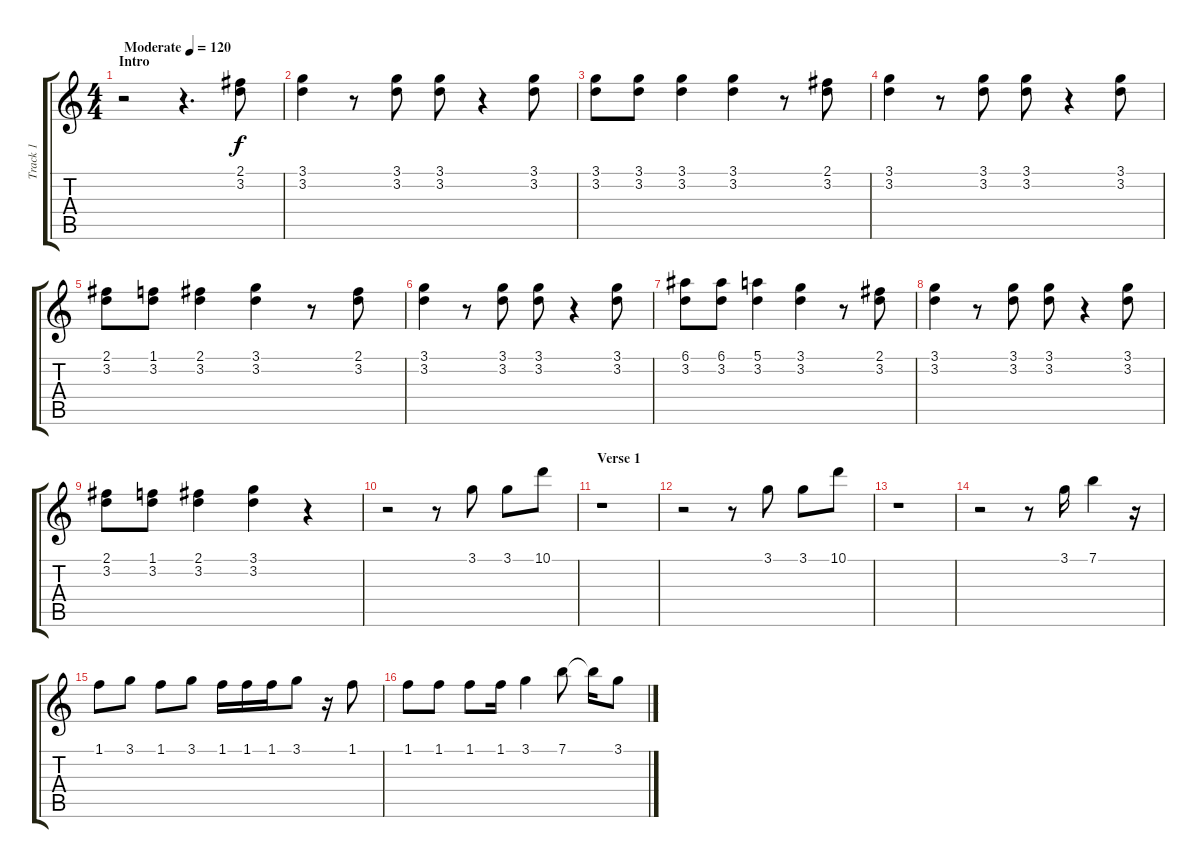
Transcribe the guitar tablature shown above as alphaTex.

\track ("Track 1" "Track 1") {instrument distortionguitar}
\staff {score tabs}
\tuning (E4 B3 G3 D3 A2 E2) {hide}
\ts (4 4)
\section ("" "Intro")
\tempo (120 "Moderate")
\clef g2
\ks c
r.2{dy f instrument distortionguitar} r.4{d} (2.1 3.2).8 |
(3.1 3.2).4 r.8 (3.1 3.2).8 (3.1 3.2).8 r.4 (3.1 3.2).8 |
(3.1 3.2).8 (3.1 3.2).8 (3.1 3.2).4 (3.1 3.2).4 r.8 (2.1 3.2).8 |
(3.1 3.2).4 r.8 (3.1 3.2).8 (3.1 3.2).8 r.4 (3.1 3.2).8 |
(2.1 3.2).8 (1.1 3.2).8 (2.1 3.2).4 (3.1 3.2).4 r.8 (2.1 3.2).8 |
(3.1 3.2).4 r.8 (3.1 3.2).8 (3.1 3.2).8 r.4 (3.1 3.2).8 |
(6.1 3.2).8 (6.1 3.2).8 (5.1 3.2).4 (3.1 3.2).4 r.8 (2.1 3.2).8 |
(3.1 3.2).4 r.8 (3.1 3.2).8 (3.1 3.2).8 r.4 (3.1 3.2).8 |
(2.1 3.2).8 (1.1 3.2).8 (2.1 3.2).4 (3.1 3.2).4 r.4 |
r.2 r.8 3.1.8 3.1.8 10.1.8 |
\section ("" "Verse 1")
r.1 |
r.2 r.8 3.1.8 3.1.8 10.1.8 |
r.1 |
r.2 r.8 3.1.16 7.1.4 r.16 |
1.1.8 3.1.8 1.1.8 3.1.8 1.1.16 1.1.16 1.1.16 3.1.8 r.16 1.1.8 |
1.1.8 1.1.8 1.1.8 1.1.16 3.1.4 7.1.8 7.1{t}.16 3.1.8
